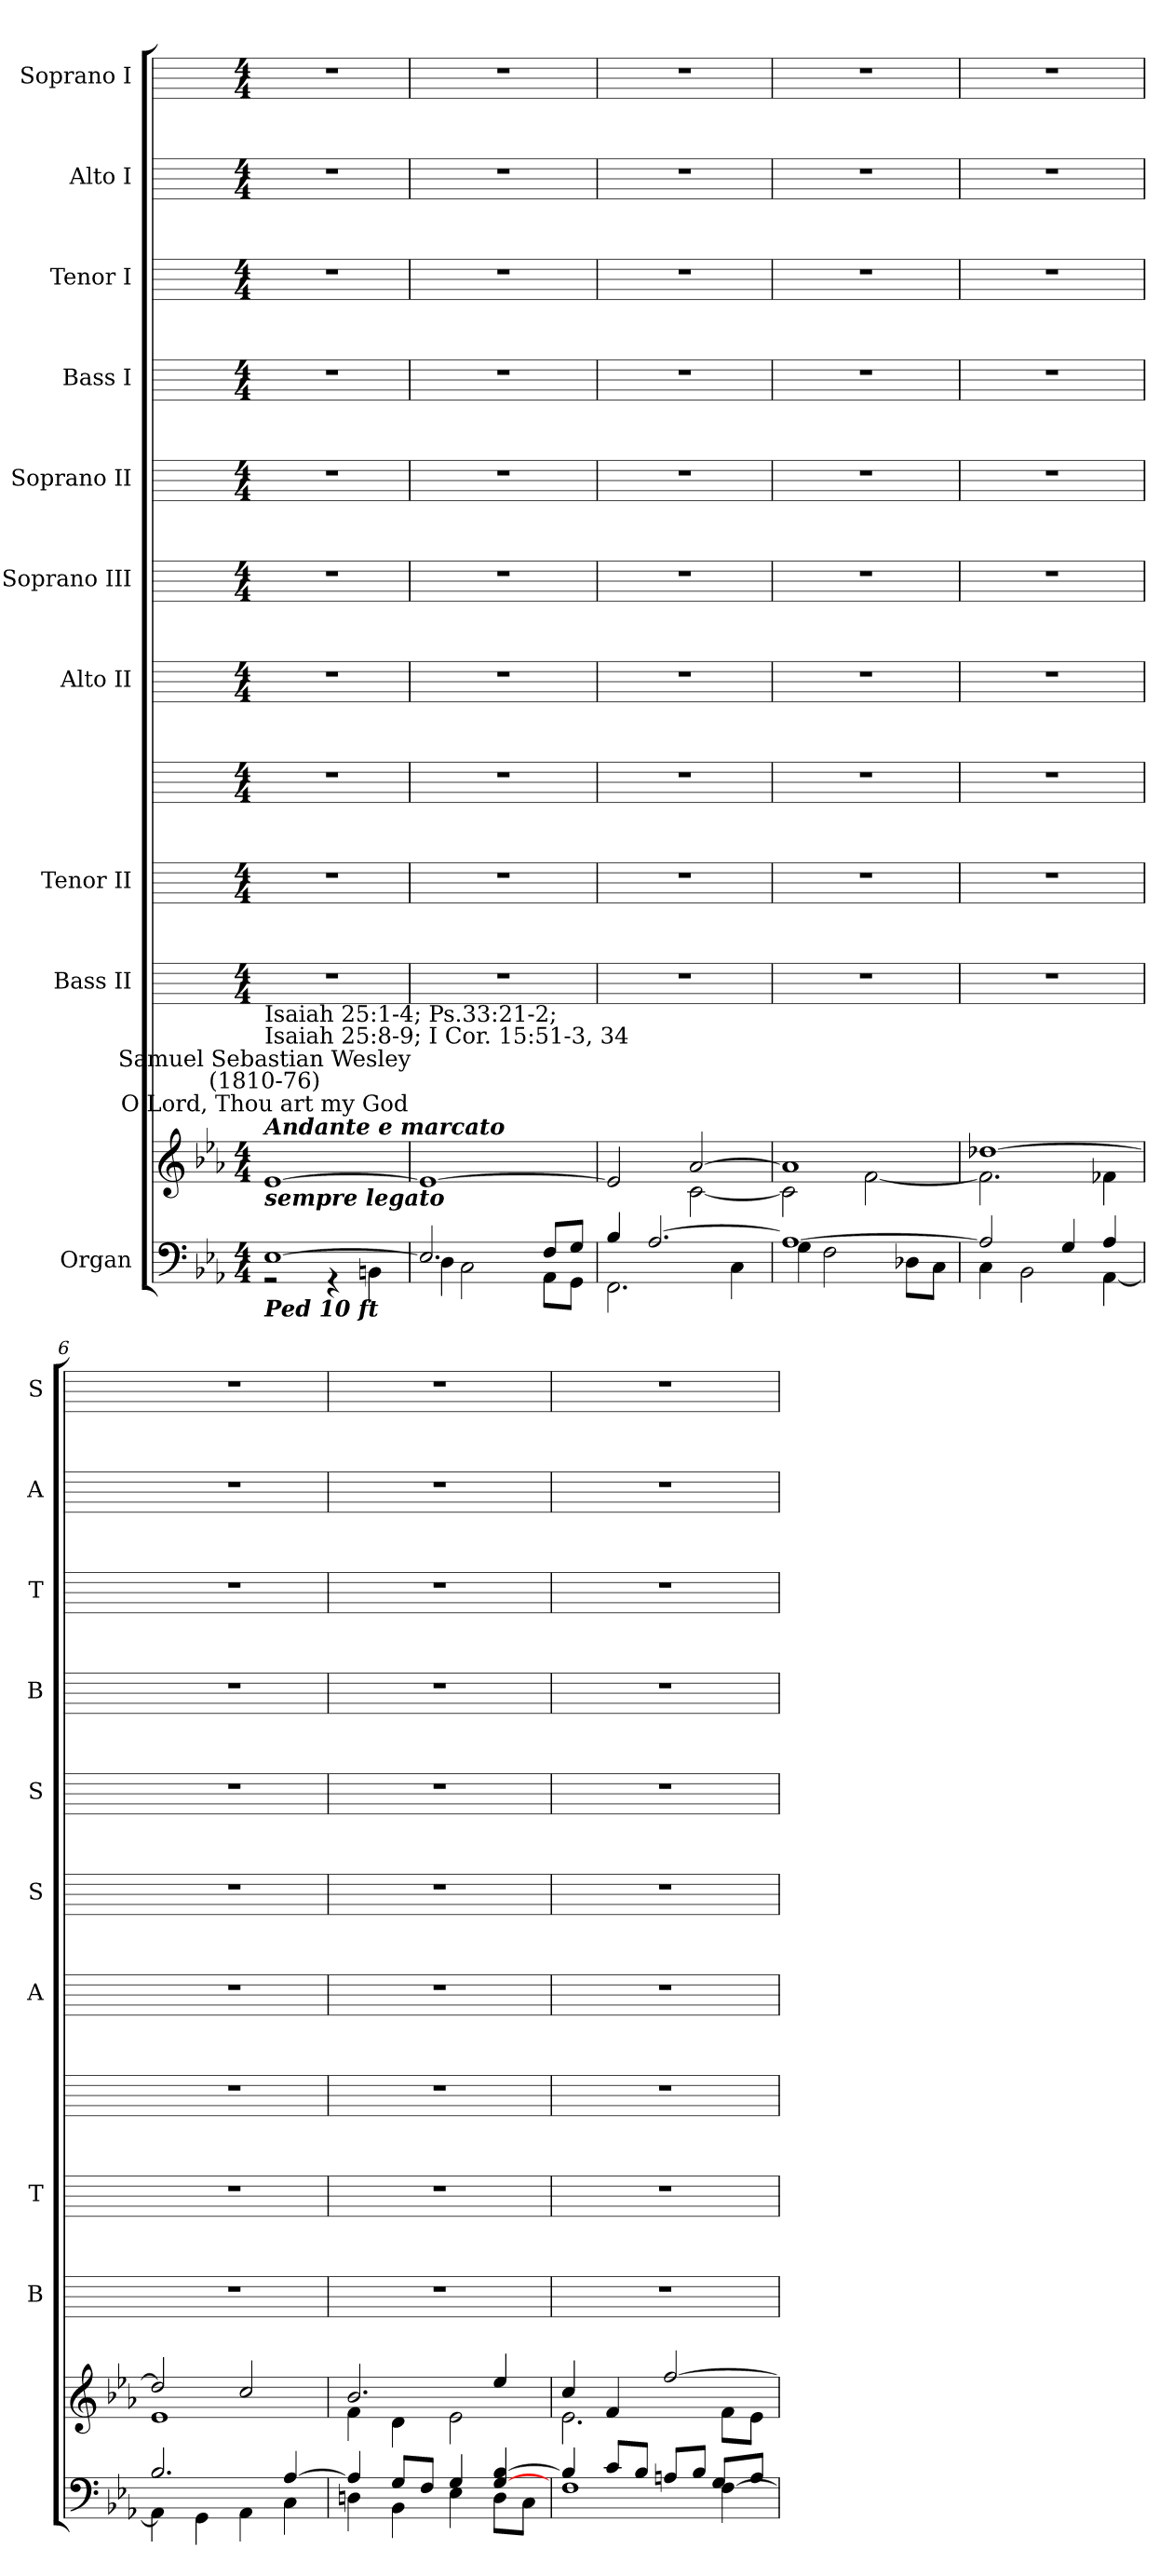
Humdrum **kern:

**kern	**kern	**kern	**kern	**kern	**kern	**kern	**kern	**kern	**kern	**kern	**kern
*part10	*part10	*part9	*part8	*part8	*part7	*part6	*part5	*part4	*part3	*part2	*part1
*staff12	*staff11	*staff10	*staff9	*staff8	*staff7	*staff6	*staff5	*staff4	*staff3	*staff2	*staff1
*I"Organ	*	*I"Bass II	*I"Tenor II	*	*I"Alto II	*I"Soprano III	*I"Soprano II	*I"Bass I	*I"Tenor I	*I"Alto I	*I"Soprano I
*	*	*I'B	*I'T	*	*I'A	*I'S	*I'S	*I'B	*I'T	*I'A	*I'S
*clefF4	*clefG2	*	*	*	*	*	*	*	*	*	*
*k[b-e-a-]	*k[b-e-a-]	*	*	*	*	*	*	*	*	*	*
*E-:	*E-:	*	*	*	*	*	*	*	*	*	*
*M4/4	*M4/4	*M4/4	*M4/4	*M4/4	*M4/4	*M4/4	*M4/4	*M4/4	*M4/4	*M4/4	*M4/4
=1	=1	=1	=1	=1	=1	=1	=1	=1	=1	=1	=1
*^	*^	*	*	*	*	*	*	*	*	*	*
*	*^	*	*^	*	*	*	*	*	*	*	*	*	*
!	!	!	!LO:TX:b:Bi:t=sempre legato	!	!	!	!	!	!	!	!	!	!	!	!
!	!	!	!LO:TX:a:Bi:t=Andante e marcato	!	!	!	!	!	!	!	!	!	!	!	!
!	!	!	!LO:TX:a:cj:t=O Lord, Thou art my God	!	!	!	!	!	!	!	!	!	!	!	!
!	!	!	!LO:TX:a:cj:t=Samuel Sebastian Wesley\n(1810-76)	!	!	!	!	!	!	!	!	!	!	!	!
!	!	!	!LO:TX:a:t=Isaiah 25&colon;1-4; Ps.33&colon;21-2;\nIsaiah 25&colon;8-9; I Cor. 15&colon;51-3, 34	!	!	!	!	!	!	!	!	!	!	!	!
!LO:TX:b:Bi:t=Ped 10 ft	!	!	!	!	!	!	!	!	!	!	!	!	!	!	!
[1E-\	2r	2ryy	[1e-/	2ryy	1ryy	1r	1r	1r	1r	1r	1r	1r	1r	1r	1r
.	4r	4ryy	.	2ryy	.	.	.	.	.	.	.	.	.	.	.
.	4BBn\	4ryy	.	.	.	.	.	.	.	.	.	.	.	.	.
=2	=2	=2	=2	=2	=2	=2	=2	=2	=2	=2	=2	=2	=2	=2	=2
2.E-/]	4D\	1ryy	1e-/_	2ryy	1ryy	1r	1r	1r	1r	1r	1r	1r	1r	1r	1r
.	2C\	.	.	.	.	.	.	.	.	.	.	.	.	.	.
.	.	.	.	2ryy	.	.	.	.	.	.	.	.	.	.	.
8F/L	8AA-\L	.	.	.	.	.	.	.	.	.	.	.	.	.	.
8G/J	8GG\J	.	.	.	.	.	.	.	.	.	.	.	.	.	.
=3	=3	=3	=3	=3	=3	=3	=3	=3	=3	=3	=3	=3	=3	=3	=3
4B-/	2.FF\	1ryy	2e-/]	2ryy	1ryy	1r	1r	1r	1r	1r	1r	1r	1r	1r	1r
[2.A-/	.	.	.	.	.	.	.	.	.	.	.	.	.	.	.
.	.	.	[2a-/	[2c\	.	.	.	.	.	.	.	.	.	.	.
.	4C\	.	.	.	.	.	.	.	.	.	.	.	.	.	.
=4	=4	=4	=4	=4	=4	=4	=4	=4	=4	=4	=4	=4	=4	=4	=4
1A-/_	4G\	1ryy	1a-/]	2c\]	1ryy	1r	1r	1r	1r	1r	1r	1r	1r	1r	1r
.	2F\	.	.	.	.	.	.	.	.	.	.	.	.	.	.
.	.	.	.	[2f\	.	.	.	.	.	.	.	.	.	.	.
.	8D-X\L	.	.	.	.	.	.	.	.	.	.	.	.	.	.
.	8C\J	.	.	.	.	.	.	.	.	.	.	.	.	.	.
=5	=5	=5	=5	=5	=5	=5	=5	=5	=5	=5	=5	=5	=5	=5	=5
2A-/]	4C\	1ryy	[1dd-X/	2.f\]	1ryy	1r	1r	1r	1r	1r	1r	1r	1r	1r	1r
.	2BB-\	.	.	.	.	.	.	.	.	.	.	.	.	.	.
4G/	.	.	.	.	.	.	.	.	.	.	.	.	.	.	.
4A-/	[4AA-\	.	.	4f-X\	.	.	.	.	.	.	.	.	.	.	.
=6	=6	=6	=6	=6	=6	=6	=6	=6	=6	=6	=6	=6	=6	=6	=6
2.B-/	4AA-\]	1ryy	2dd-/]	1e-\	1ryy	1r	1r	1r	1r	1r	1r	1r	1r	1r	1r
.	4GG\	.	.	.	.	.	.	.	.	.	.	.	.	.	.
.	4AA-\	.	2cc/	.	.	.	.	.	.	.	.	.	.	.	.
[4A-/	4C\	.	.	.	.	.	.	.	.	.	.	.	.	.	.
=7	=7	=7	=7	=7	=7	=7	=7	=7	=7	=7	=7	=7	=7	=7	=7
4A-/]	4Dn\	2ryy	2.b-/	4f\	1ryy	1r	1r	1r	1r	1r	1r	1r	1r	1r	1r
8G/L	4BB-\	.	.	4d\	.	.	.	.	.	.	.	.	.	.	.
8F/J	.	.	.	.	.	.	.	.	.	.	.	.	.	.	.
4G/	4E-\	2ryy	.	2e-\	.	.	.	.	.	.	.	.	.	.	.
[4G/ [4B-/	8D\L	.	4ee-/	.	.	.	.	.	.	.	.	.	.	.	.
.	8C\J	.	.	.	.	.	.	.	.	.	.	.	.	.	.
=8	=8	=8	=8	=8	=8	=8	=8	=8	=8	=8	=8	=8	=8	=8	=8
4B-/]	1F\	2ryy	4cc/	2.e-\	1ryy	1r	1r	1r	1r	1r	1r	1r	1r	1r	1r
8c/L	.	.	4f/	.	.	.	.	.	.	.	.	.	.	.	.
8B-/J	.	.	.	.	.	.	.	.	.	.	.	.	.	.	.
8An/L	.	4ryy	[2ff/	.	.	.	.	.	.	.	.	.	.	.	.
8B-/J	.	.	.	.	.	.	.	.	.	.	.	.	.	.	.
[4F\	.	8G/L	.	8f\L	.	.	.	.	.	.	.	.	.	.	.
.	.	8A/J	.	8e-\J	.	.	.	.	.	.	.	.	.	.	.
*v	*v	*v	*	*	*	*	*	*	*	*	*	*	*	*	*
*	*v	*v	*v	*	*	*	*	*	*	*	*	*	*
=	=	=	=	=	=	=	=	=	=	=	=
*-	*-	*-	*-	*-	*-	*-	*-	*-	*-	*-	*-
